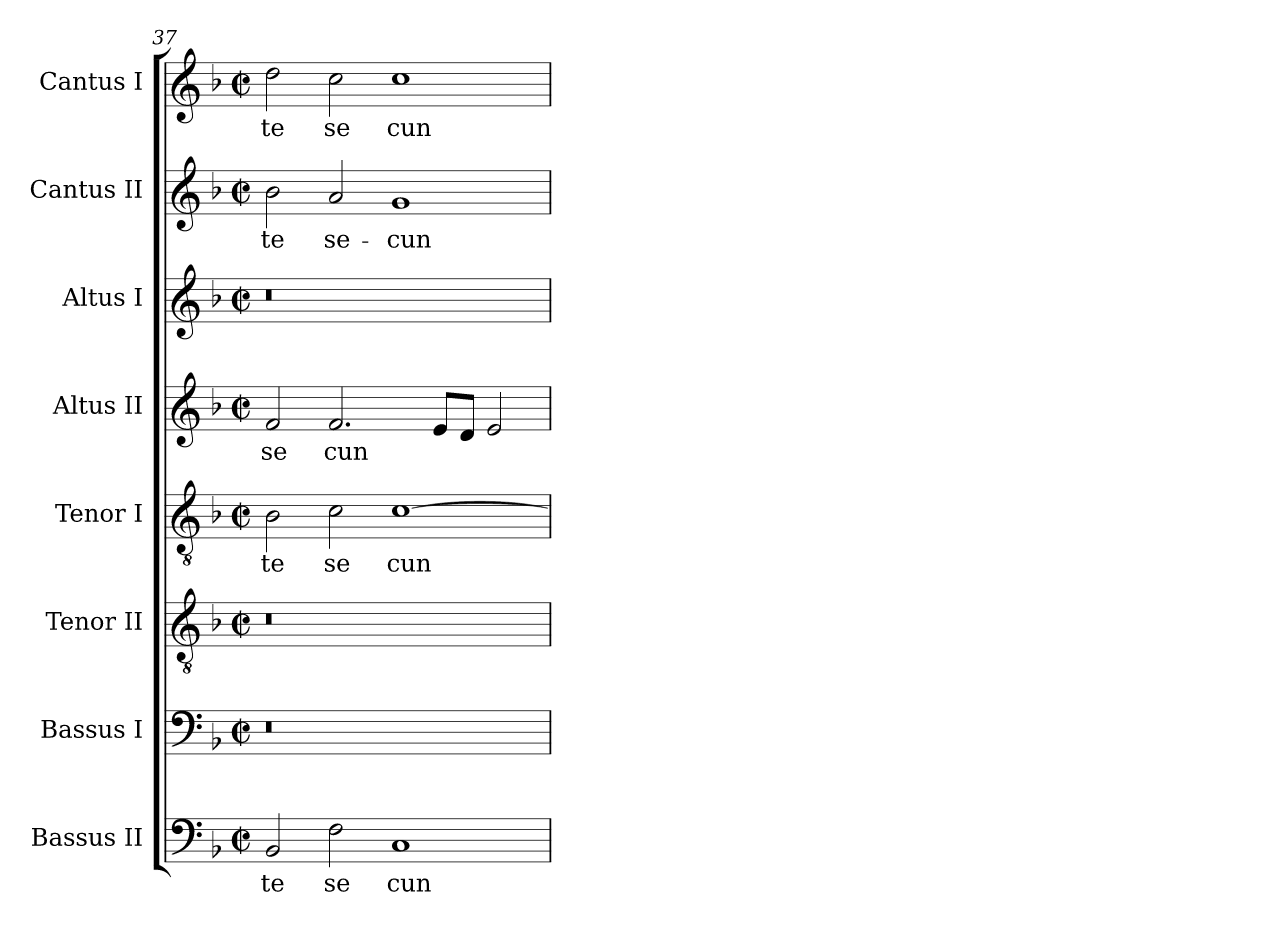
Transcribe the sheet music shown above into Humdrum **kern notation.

**kern	**text	**kern	**kern	**kern	**text	**kern	**text	**kern	**kern	**text	**kern	**text
*part8	*part8	*part7	*part6	*part5	*part5	*part4	*part4	*part3	*part2	*part2	*part1	*part1
*staff8	*staff8	*staff7	*staff6	*staff5	*staff5	*staff4	*staff4	*staff3	*staff2	*staff2	*staff1	*staff1
*I"Bassus II	*	*I"Bassus I	*I"Tenor II	*I"Tenor I	*	*I"Altus II	*	*I"Altus I	*I"Cantus II	*	*I"Cantus I	*
*I'B II	*	*I'B I	*I'T II	*I'T I	*	*I'A II	*	*I'A I	*	*	*	*
*clefF4	*	*clefF4	*clefGv2	*clefGv2	*	*clefG2	*	*clefG2	*clefG2	*	*clefG2	*
*k[b-]	*	*k[b-]	*k[b-]	*k[b-]	*	*k[b-]	*	*k[b-]	*k[b-]	*	*k[b-]	*
*F:	*	*F:	*F:	*F:	*	*F:	*	*F:	*F:	*	*F:	*
*M2/2	*	*M2/2	*M2/2	*M2/2	*	*M2/2	*	*M2/2	*M2/2	*	*M2/2	*
*met(c|)	*	*met(c|)	*met(c|)	*met(c|)	*	*met(c|)	*	*met(c|)	*met(c|)	*	*met(c|)	*
=37	=37	=37	=37	=37	=37	=37	=37	=37	=37	=37	=37	=37
!	!LO:LY:b:cj	!	!	!	!LO:LY:b:cj	!	!LO:LY:b:cj	!	!	!LO:LY:b:cj	!	!LO:LY:b:cj
2BB-/	te	0r	0r	2B-\	te	2f/	se	0r	2b-\	-te	2dd\	te
!	!LO:LY:b:cj	!	!	!	!LO:LY:b:cj	!	!LO:LY:b	!	!	!LO:LY:b:cj	!	!LO:LY:b:cj
2F\	se	.	.	2c\	se	2.f/	cun	.	2a/	se-	2cc\	se
!	!LO:LY:b:cj	!	!	!	!LO:LY:b	!	!	!	!	!LO:LY:b:cj	!	!LO:LY:b:cj
1C	cun	.	.	[<1c	cun	.	.	.	1g	-cun-	1cc	cun
.	.	.	.	.	.	8e/L	.	.	.	.	.	.
.	.	.	.	.	.	8d/J	.	.	.	.	.	.
.	.	.	.	.	.	2e/	.	.	.	.	.	.
=	=	=	=	=	=	=	=	=	=	=	=	=
*-	*-	*-	*-	*-	*-	*-	*-	*-	*-	*-	*-	*-
